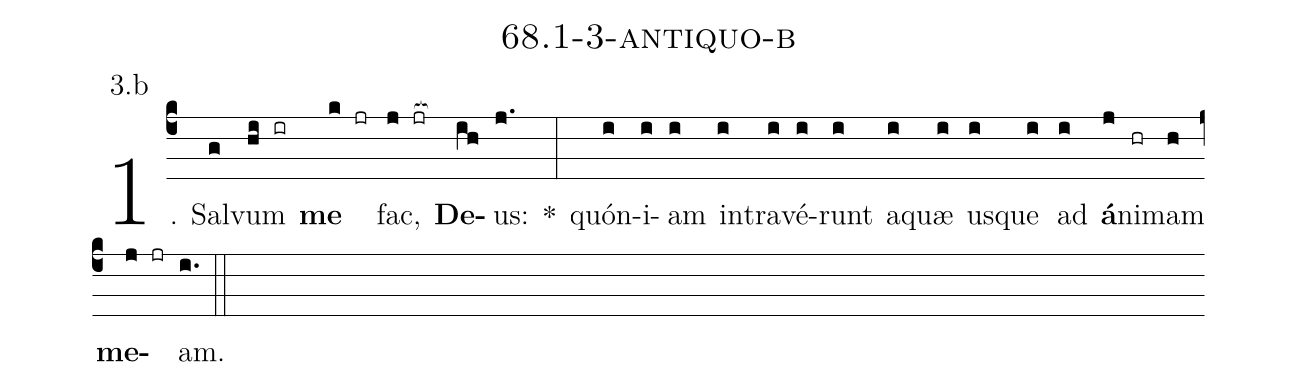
name: 68.1-3-antiquo-b;
annotation: 3.b;
%%
(c4)1. Sal(g)vum(hi ir) <b>me</b>(k jr) fac,(j jr[ocb:1{]) <b>De</b>(ih[ocb:0}])us:(j.) *(:) quón(i)i(i)am(i) in(i)tra(i)vé(i)runt(i) a(i)quæ(i) us(i)que(i) ad(i) <b>á</b>(j)ni(hr)mam(h) <b>me</b>(j jr)am.(i.) (::)


%E(i) u(i) o(j) u(h) a(j) e.(i.) (::)
